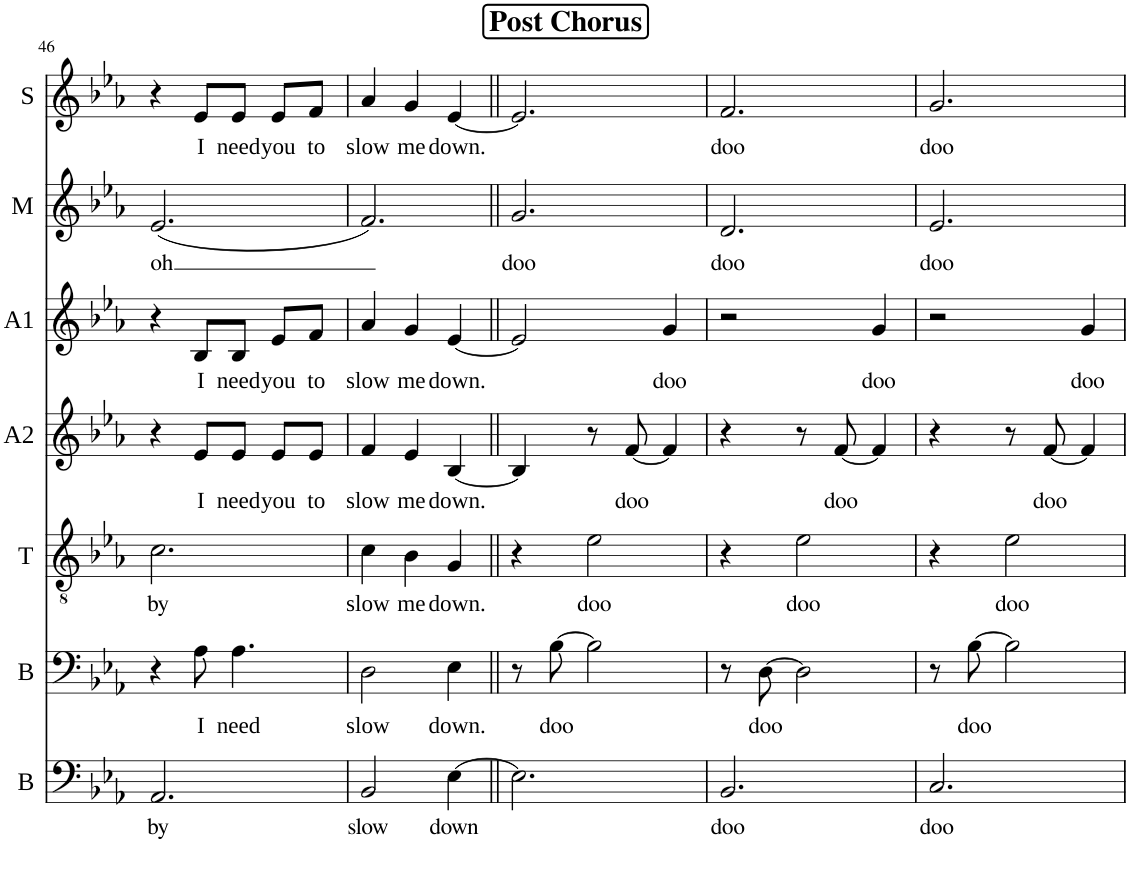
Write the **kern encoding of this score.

**kern	**text	**kern	**text	**kern	**text	**kern	**text	**kern	**text	**kern	**text	**kern	**text
*part7	*part7	*part6	*part6	*part5	*part5	*part4	*part4	*part3	*part3	*part2	*part2	*part1	*part1
*staff7	*staff7	*staff6	*staff6	*staff5	*staff5	*staff4	*staff4	*staff3	*staff3	*staff2	*staff2	*staff1	*staff1
*I"Bass	*	*I"Baritone	*	*I"Tenor	*	*I"Alto 2	*	*I"Alto 1	*	*I"Mezzo	*	*I"Soprano	*
*I'B	*	*I'B	*	*I'T	*	*I'A2	*	*I'A1	*	*I'M	*	*I'S	*
!!LO:PB:g=z
*clefF4	*	*clefF4	*	*clefGv2	*	*clefG2	*	*clefG2	*	*clefG2	*	*clefG2	*
*k[b-e-a-]	*	*k[b-e-a-]	*	*k[b-e-a-]	*	*k[b-e-a-]	*	*k[b-e-a-]	*	*k[b-e-a-]	*	*k[b-e-a-]	*
*M3/4	*	*M3/4	*	*M3/4	*	*M3/4	*	*M3/4	*	*M3/4	*	*M3/4	*
=46	=46	=46	=46	=46	=46	=46	=46	=46	=46	=46	=46	=46	=46
!	!LO:LY:b	!	!	!	!LO:LY:b	!	!	!	!	!	!LO:LY:b	!	!
2.AA-/	by	4r	.	2.c\	by	4r	.	4r	.	(2.e-/	oh	4r	.
!	!	!	!LO:LY:b	!	!	!	!LO:LY:b	!	!LO:LY:b	!	!	!	!LO:LY:b
.	.	8A-\	I	.	.	8e-/L	I	8B-/L	I	.	.	8e-/L	I
!	!	!	!LO:LY:b	!	!	!	!LO:LY:b	!	!LO:LY:b	!	!	!	!LO:LY:b
.	.	4.A-\	need	.	.	8e-/J	need	8B-/J	need	.	.	8e-/J	need
!	!	!	!	!	!	!	!LO:LY:b	!	!LO:LY:b	!	!	!	!LO:LY:b
.	.	.	.	.	.	8e-/L	you	8e-/L	you	.	.	8e-/L	you
!	!	!	!	!	!	!	!LO:LY:b	!	!LO:LY:b	!	!	!	!LO:LY:b
.	.	.	.	.	.	8e-/J	to	8f/J	to	.	.	8f/J	to
=47	=47	=47	=47	=47	=47	=47	=47	=47	=47	=47	=47	=47	=47
!	!LO:LY:b	!	!LO:LY:b	!	!LO:LY:b	!	!LO:LY:b	!	!LO:LY:b	!	!	!	!LO:LY:b
2BB-/	slow	2D\	slow	4c\	slow	4f/	slow	4a-/	slow	2.f/)	.	4a-/	slow
!	!	!	!	!	!LO:LY:b	!	!LO:LY:b	!	!LO:LY:b	!	!	!	!LO:LY:b
.	.	.	.	4B-\	me	4e-/	me	4g/	me	.	.	4g/	me
!	!LO:LY:b	!	!LO:LY:b	!	!LO:LY:b	!	!LO:LY:b	!	!LO:LY:b	!	!	!	!LO:LY:b
[4E-\	down	4E-\	down.	4G/	down.	[4B-/	down.	[4e-/	down.	.	.	[4e-/	down.
!!LO:REH:place=s1:a:B:cj:fs=14:t=Post Chorus
=48||	=48||	=48||	=48||	=48||	=48||	=48||	=48||	=48||	=48||	=48||	=48||	=48||	=48||
!	!	!	!	!	!	!	!	!	!	!	!LO:LY:b	!	!
2.E-\]	.	8r	.	4r	.	4B-/]	.	2e-/]	.	2.g/	doo	2.e-/]	.
!	!	!	!LO:LY:b	!	!	!	!	!	!	!	!	!	!
.	.	[8B-\	doo	.	.	.	.	.	.	.	.	.	.
!	!	!	!	!	!LO:LY:b	!	!	!	!	!	!	!	!
.	.	2B-\]	.	2e-\	doo	8r	.	.	.	.	.	.	.
!	!	!	!	!	!	!	!LO:LY:b	!	!	!	!	!	!
.	.	.	.	.	.	[8f/	doo	.	.	.	.	.	.
!	!	!	!	!	!	!	!	!	!LO:LY:b	!	!	!	!
.	.	.	.	.	.	4f/]	.	4g/	doo	.	.	.	.
=49	=49	=49	=49	=49	=49	=49	=49	=49	=49	=49	=49	=49	=49
!	!LO:LY:b	!	!	!	!	!	!	!	!	!	!LO:LY:b	!	!LO:LY:b
2.BB-/	doo	8r	.	4r	.	4r	.	2r	.	2.d/	doo	2.f/	doo
!	!	!	!LO:LY:b	!	!	!	!	!	!	!	!	!	!
.	.	[8D\	doo	.	.	.	.	.	.	.	.	.	.
!	!	!	!	!	!LO:LY:b	!	!	!	!	!	!	!	!
.	.	2D\]	.	2e-\	doo	8r	.	.	.	.	.	.	.
!	!	!	!	!	!	!	!LO:LY:b	!	!	!	!	!	!
.	.	.	.	.	.	[8f/	doo	.	.	.	.	.	.
!	!	!	!	!	!	!	!	!	!LO:LY:b	!	!	!	!
.	.	.	.	.	.	4f/]	.	4g/	doo	.	.	.	.
=50	=50	=50	=50	=50	=50	=50	=50	=50	=50	=50	=50	=50	=50
!	!LO:LY:b	!	!	!	!	!	!	!	!	!	!LO:LY:b	!	!LO:LY:b
2.C/	doo	8r	.	4r	.	4r	.	2r	.	2.e-/	doo	2.g/	doo
!	!	!	!LO:LY:b	!	!	!	!	!	!	!	!	!	!
.	.	[8B-\	doo	.	.	.	.	.	.	.	.	.	.
!	!	!	!	!	!LO:LY:b	!	!	!	!	!	!	!	!
.	.	2B-\]	.	2e-\	doo	8r	.	.	.	.	.	.	.
!	!	!	!	!	!	!	!LO:LY:b	!	!	!	!	!	!
.	.	.	.	.	.	[8f/	doo	.	.	.	.	.	.
!	!	!	!	!	!	!	!	!	!LO:LY:b	!	!	!	!
.	.	.	.	.	.	4f/]	.	4g/	doo	.	.	.	.
=	=	=	=	=	=	=	=	=	=	=	=	=	=
*-	*-	*-	*-	*-	*-	*-	*-	*-	*-	*-	*-	*-	*-
